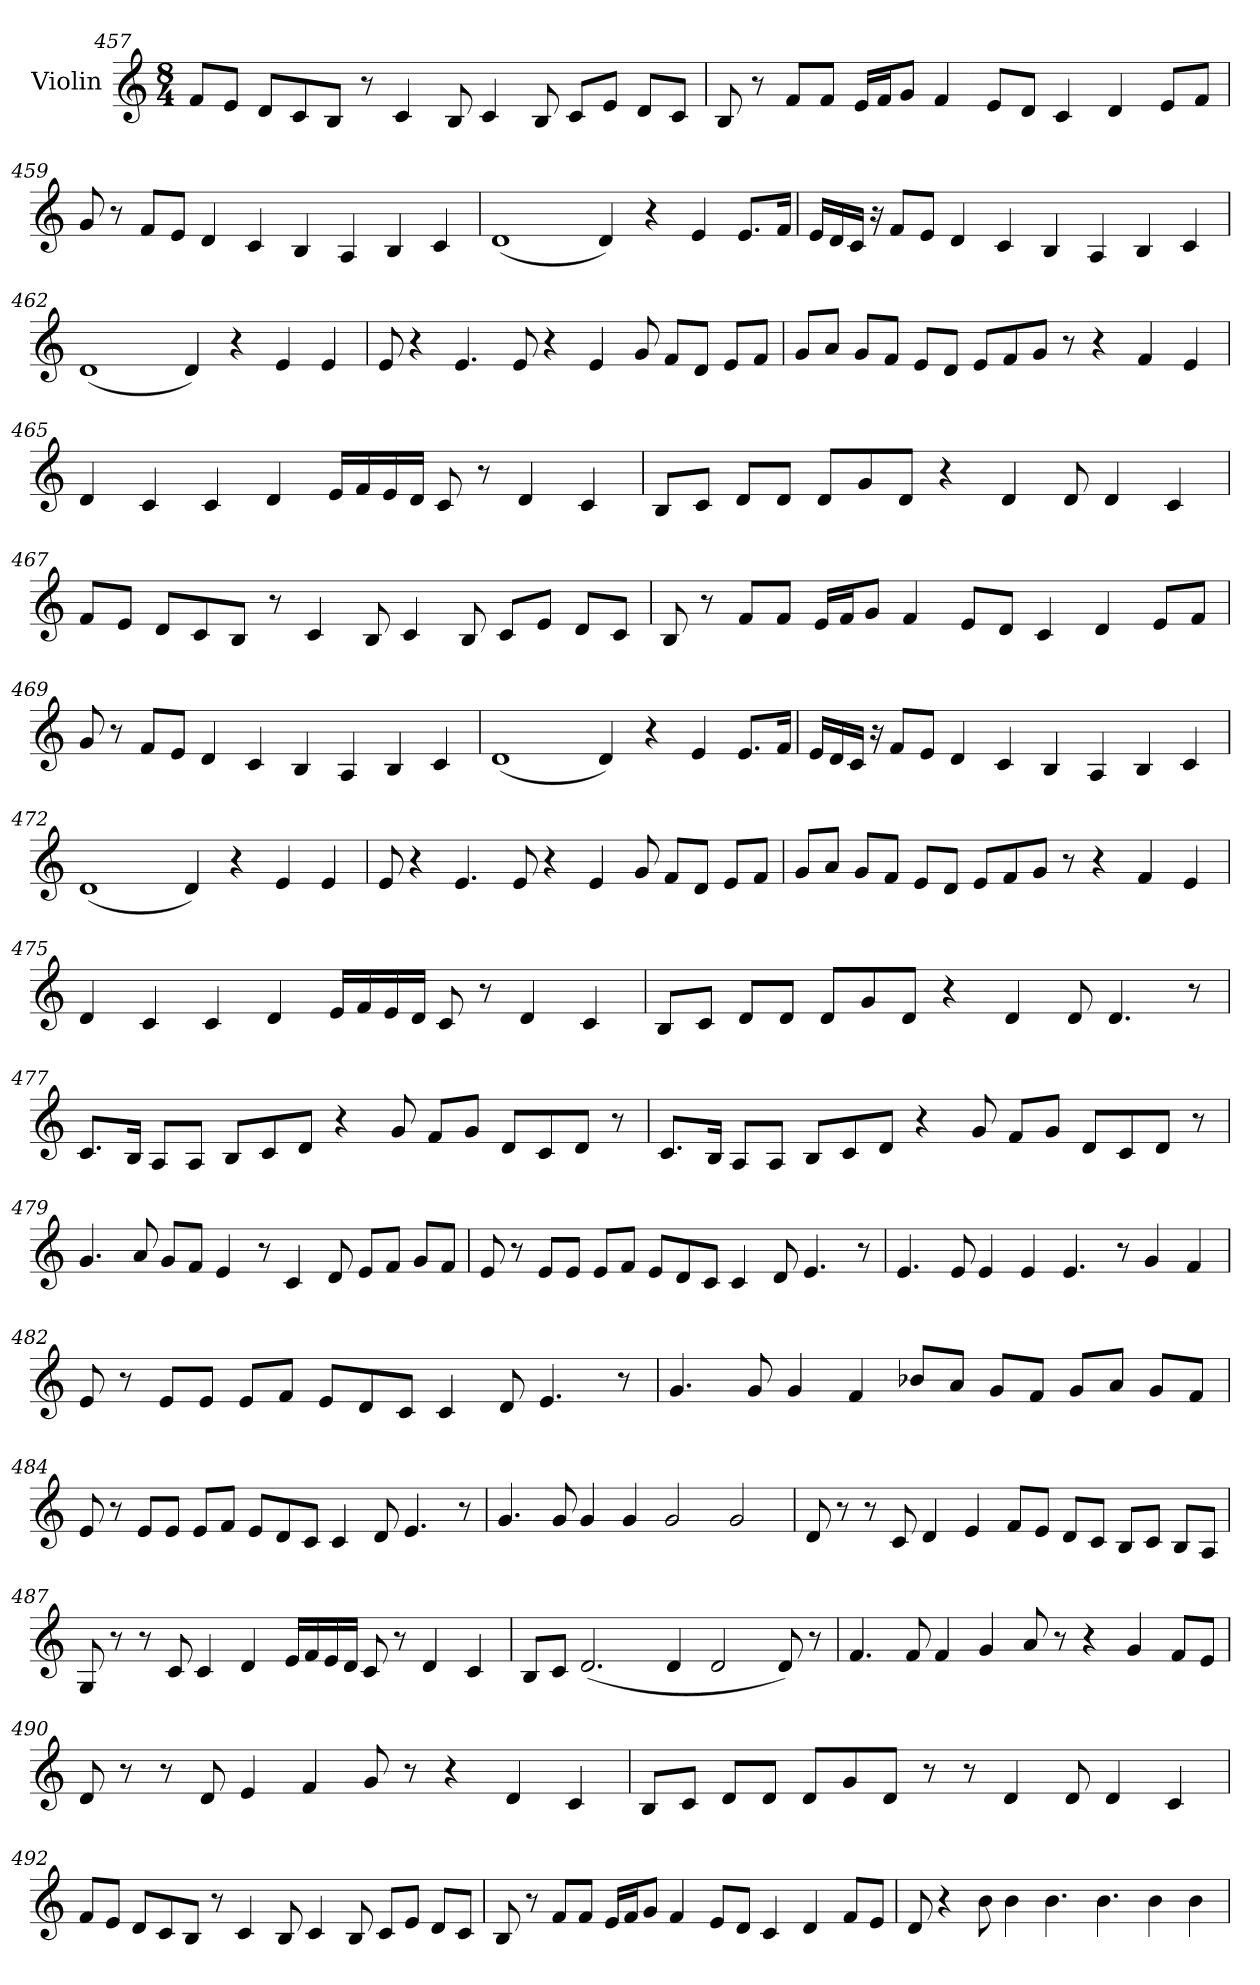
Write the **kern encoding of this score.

**kern
*part1
*staff1
*I"Violin
!!LO:PB:g=z
*clefG2
*k[]
*C:
*M8/4
=457
8f/L
8e/J
8d/L
8c/
8B/J
8r
4c/
8B/
4c/
8B/
8c/L
8e/J
8d/L
8c/J
!!LO:PB:g=z
=458
8B/
8r
8f/L
8f/J
16e/LL
16f/J
8g/J
4f/
8e/L
8d/J
4c/
4d/
8e/L
8f/J
!!LO:PB:g=z
=459
8g/
8r
8f/L
8e/J
4d/
4c/
4B/
4A/
4B/
4c/
=460
(1d
4d/)
4r
4e/
8.e/L
16f/Jk
!!LO:PB:g=z
=461
16e/LL
16d/
16c/JJ
16r
8f/L
8e/J
4d/
4c/
4B/
4A/
4B/
4c/
!!LO:PB:g=z
=462
(1d
4d/)
4r
4e/
4e/
=463
8e/
4r
4.e/
8e/
4r
4e/
8g/
8f/L
8d/J
8e/L
8f/J
!!LO:PB:g=z
=464
8g/L
8a/J
8g/L
8f/J
8e/L
8d/J
8e/L
8f/
8g/J
8r
4r
4f/
4e/
!!LO:PB:g=z
=465
4d/
4c/
4c/
4d/
16e/LL
16f/
16e/
16d/JJ
8c/
8r
4d/
4c/
=466
8B/L
8c/J
8d/L
8d/J
8d/L
8g/
8d/J
4r
4d/
8d/
4d/
4c/
!!LO:PB:g=z
=467
8f/L
8e/J
8d/L
8c/
8B/J
8r
4c/
8B/
4c/
8B/
8c/L
8e/J
8d/L
8c/J
!!LO:PB:g=z
=468
8B/
8r
8f/L
8f/J
16e/LL
16f/J
8g/J
4f/
8e/L
8d/J
4c/
4d/
8e/L
8f/J
!!LO:PB:g=z
=469
8g/
8r
8f/L
8e/J
4d/
4c/
4B/
4A/
4B/
4c/
=470
(1d
4d/)
4r
4e/
8.e/L
16f/Jk
!!LO:PB:g=z
=471
16e/LL
16d/
16c/JJ
16r
8f/L
8e/J
4d/
4c/
4B/
4A/
4B/
4c/
!!LO:PB:g=z
=472
(1d
4d/)
4r
4e/
4e/
=473
8e/
4r
4.e/
8e/
4r
4e/
8g/
8f/L
8d/J
8e/L
8f/J
!!LO:PB:g=z
=474
8g/L
8a/J
8g/L
8f/J
8e/L
8d/J
8e/L
8f/
8g/J
8r
4r
4f/
4e/
!!LO:PB:g=z
=475
4d/
4c/
4c/
4d/
16e/LL
16f/
16e/
16d/JJ
8c/
8r
4d/
4c/
!!LO:PB:g=z
=476
8B/L
8c/J
8d/L
8d/J
8d/L
8g/
8d/J
4r
4d/
8d/
4.d/
8r
!!LO:PB:g=z
=477
8.c/L
16B/Jk
8A/L
8A/J
8B/L
8c/
8d/J
4r
8g/
8f/L
8g/J
8d/L
8c/
8d/J
8r
!!LO:PB:g=z
=478
8.c/L
16B/Jk
8A/L
8A/J
8B/L
8c/
8d/J
4r
8g/
8f/L
8g/J
8d/L
8c/
8d/J
8r
!!LO:PB:g=z
=479
4.g/
8a/
8g/L
8f/J
4e/
8r
4c/
8d/
8e/L
8f/J
8g/L
8f/J
!!LO:PB:g=z
=480
8e/
8r
8e/L
8e/J
8e/L
8f/J
8e/L
8d/
8c/J
4c/
8d/
4.e/
8r
!!LO:PB:g=z
=481
4.e/
8e/
4e/
4e/
4.e/
8r
4g/
4f/
!!LO:PB:g=z
=482
8e/
8r
8e/L
8e/J
8e/L
8f/J
8e/L
8d/
8c/J
4c/
8d/
4.e/
8r
!!LO:PB:g=z
=483
4.g/
8g/
4g/
4f/
8b-X/L
8a/J
8g/L
8f/J
8g/L
8a/J
8g/L
8f/J
=484
8e/
8r
8e/L
8e/J
8e/L
8f/J
8e/L
8d/
8c/J
4c/
8d/
4.e/
8r
!!LO:PB:g=z
=485
4.g/
8g/
4g/
4g/
2g/
2g/
!!LO:PB:g=z
=486
8d/
8r
8r
8c/
4d/
4e/
8f/L
8e/J
8d/L
8c/J
8B/L
8c/J
8B/L
8A/J
!!LO:PB:g=z
=487
8G/
8r
8r
8c/
4c/
4d/
16e/LL
16f/
16e/
16d/JJ
8c/
8r
4d/
4c/
!!LO:PB:g=z
=488
8B/L
8c/J
(2.d/
4d/
2d/
8d/)
8r
!!LO:PB:g=z
=489
4.f/
8f/
4f/
4g/
8a/
8r
4r
4g/
8f/L
8e/J
=490
8d/
8r
8r
8d/
4e/
4f/
8g/
8r
4r
4d/
4c/
!!LO:PB:g=z
=491
8B/L
8c/J
8d/L
8d/J
8d/L
8g/
8d/J
8r
8r
4d/
8d/
4d/
4c/
!!LO:PB:g=z
=492
8f/L
8e/J
8d/L
8c/
8B/J
8r
4c/
8B/
4c/
8B/
8c/L
8e/J
8d/L
8c/J
!!LO:PB:g=z
=493
8B/
8r
8f/L
8f/J
16e/LL
16f/J
8g/J
4f/
8e/L
8d/J
4c/
4d/
8f/L
8e/J
!!LO:PB:g=z
=494
8d/
4r
8b\
4b\
4.b\
4.b\
4b\
4b\
=
*-
